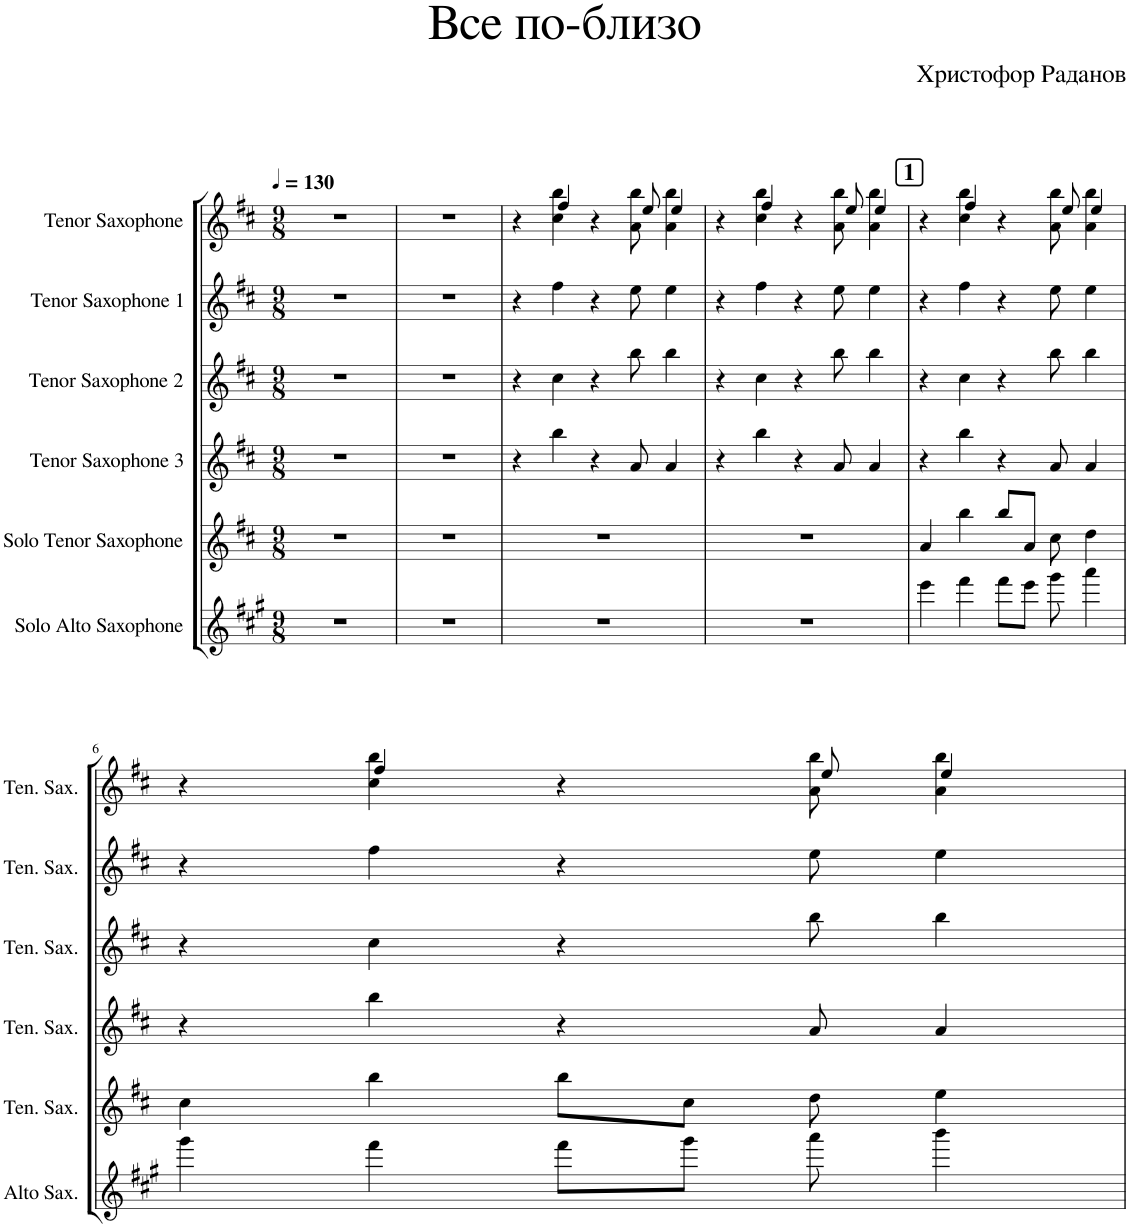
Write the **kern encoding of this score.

**kern	**kern	**kern	**kern	**kern	**kern
*part6	*part5	*part4	*part3	*part2	*part1
*staff6	*staff5	*staff4	*staff3	*staff2	*staff1
*I"Solo Alto Saxophone	*I"Solo Tenor Saxophone	*I"Tenor Saxophone 3	*I"Tenor Saxophone 2	*I"Tenor Saxophone 1	*I"Tenor Saxophone
*I'Alto Sax.	*I'Ten. Sax.	*I'Ten. Sax.	*I'Ten. Sax.	*I'Ten. Sax.	*I'Ten. Sax.
*clefG2	*clefG2	*clefG2	*clefG2	*clefG2	*clefG2
*Trd5c9	*Trd1c2	*Trd1c2	*Trd1c2	*Trd1c2	*Trd1c2
*k[f#c#g#]	*k[f#c#]	*k[f#c#]	*k[f#c#]	*k[f#c#]	*k[f#c#]
*M9/8	*M9/8	*M9/8	*M9/8	*M9/8	*M9/8
=1	=1	=1	=1	=1	=1
!	!	!	!	!	!LO:TX:a:B:t=𝅘𝅥 = 130
8%9r	8%9r	8%9r	8%9r	8%9r	8%9r
=2	=2	=2	=2	=2	=2
8%9r	8%9r	8%9r	8%9r	8%9r	8%9r
=3	=3	=3	=3	=3	=3
*	*	*	*	*	*^
8%9r	8%9r	4r	4r	4r	4r	4ryy
.	.	4bb\	4cc#\	4ff#\	4ff#/	4cc#\ 4bb\
.	.	4r	4r	4r	4r	4ryy
.	.	8a/	8bb\	8ee\	8ee/	8a\ 8bb\
.	.	4a/	4bb\	4ee\	4ee/	4a\ 4bb\
=4	=4	=4	=4	=4	=4	=4
8%9r	8%9r	4r	4r	4r	4r	4ryy
.	.	4bb\	4cc#\	4ff#\	4ff#/	4cc#\ 4bb\
.	.	4r	4r	4r	4r	4ryy
.	.	8a/	8bb\	8ee\	8ee/	8a\ 8bb\
.	.	4a/	4bb\	4ee\	4ee/	4a\ 4bb\
!!LO:REH:place=s1:a:B:cj:fs=14:t=1	!!
=5	=5	=5	=5	=5	=5	=5
4eee\	4a/	4r	4r	4r	4r	4ryy
4fff#\	4bb\	4bb\	4cc#\	4ff#\	4ff#/	4cc#\ 4bb\
8fff#\L	8bb/L	4r	4r	4r	4r	4ryy
8eee\J	8a/J	.	.	.	.	.
8ggg#\	8cc#\	8a/	8bb\	8ee\	8ee/	8a\ 8bb\
4aaa\	4dd\	4a/	4bb\	4ee\	4ee/	4a\ 4bb\
!!LO:LB:g=z	!!
=6	=6	=6	=6	=6	=6	=6
4ggg#\	4cc#\	4r	4r	4r	4r	4ryy
4fff#\	4bb\	4bb\	4cc#\	4ff#\	4ff#/	4cc#\ 4bb\
8fff#\L	8bb\L	4r	4r	4r	4r	4ryy
8ggg#\J	8cc#\J	.	.	.	.	.
8aaa\	8dd\	8a/	8bb\	8ee\	8ee/	8a\ 8bb\
4bbb\	4ee\	4a/	4bb\	4ee\	4ee/	4a\ 4bb\
*	*	*	*	*	*v	*v
=	=	=	=	=	=
*-	*-	*-	*-	*-	*-
